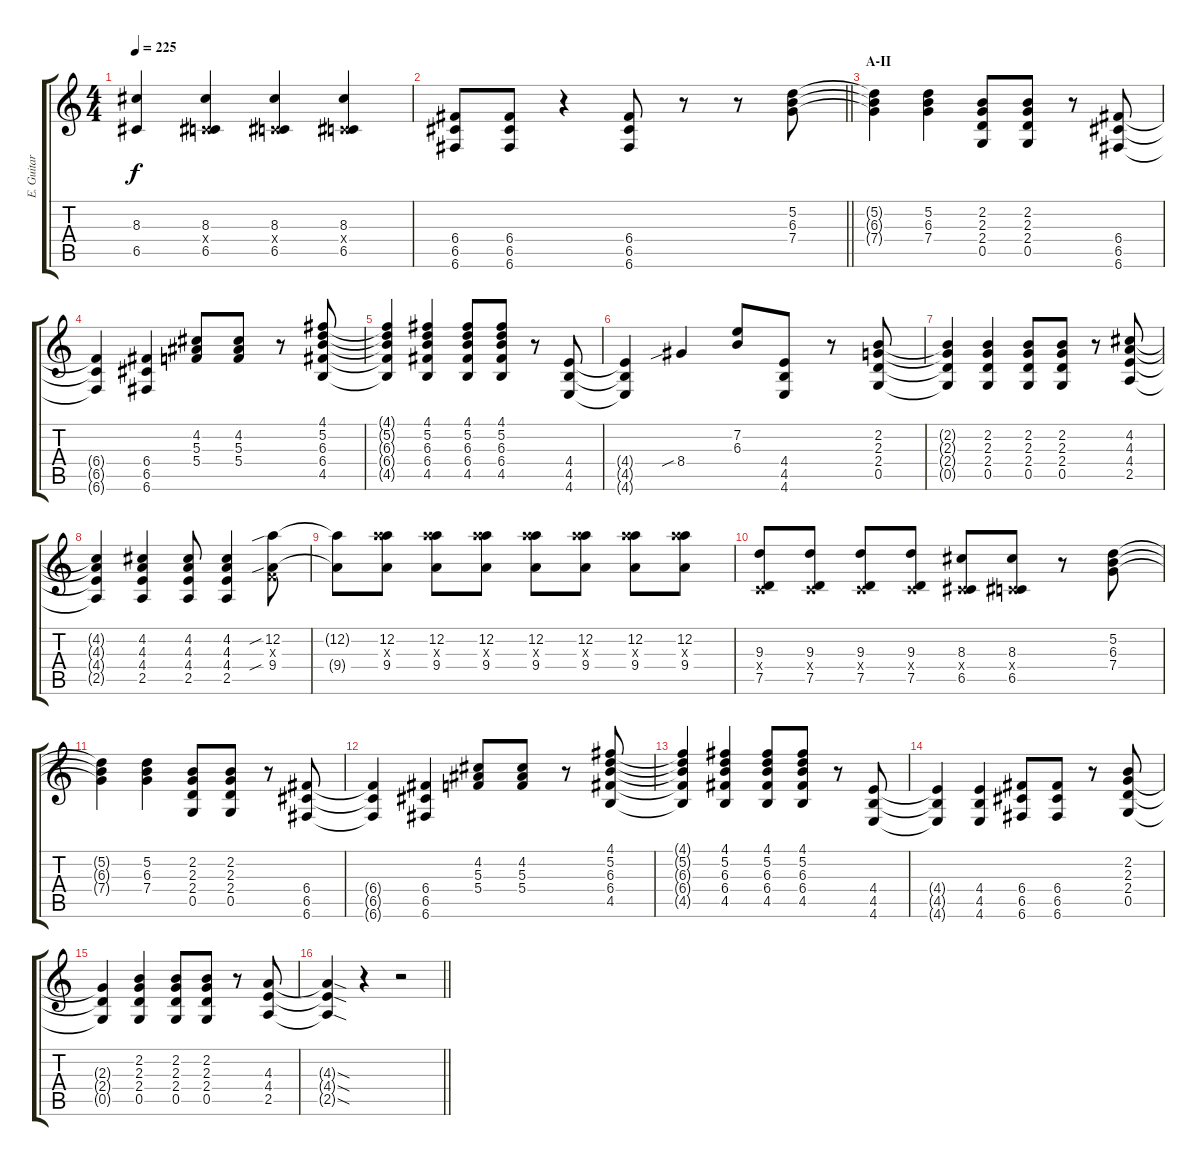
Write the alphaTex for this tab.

\track ("E. Guitar I (Uruha)" "E. Guitar ") {instrument overdrivenguitar}
\staff {score tabs}
\tuning (D4 A3 F3 C3 G2 C2) {hide}
\ts (4 4)
\tempo 225
\clef g2
\ks c
(8.3{t} 6.5{t}).4{dy f} (8.3 0.4{x} 6.5).4 (8.3 0.4{x} 6.5).4 (8.3 0.4{x} 6.5).4 |
\barLineRight lightlight
(6.4 6.5 6.6).8 (6.4 6.5 6.6).8 r.4 (6.4 6.5 6.6).8 r.8 r.8 (5.2 6.3 7.4).8 |
\section ("" "A-II")
(5.2{t} 6.3{t} 7.4{t}).4 (5.2 6.3 7.4).4 (2.2 2.3 2.4 0.5).8 (2.2 2.3 2.4 0.5).8 r.8 (6.4 6.5 6.6).8 |
(6.4{t} 6.5{t} 6.6{t}).4 (6.4 6.5 6.6).4 (4.2 5.3 5.4).8 (4.2 5.3 5.4).8 r.8 (4.1 5.2 6.3 6.4 4.5).8 |
(4.1{t} 5.2{t} 6.3{t} 6.4{t} 4.5{t}).4 (4.1 5.2 6.3 6.4 4.5).4 (4.1 5.2 6.3 6.4 4.5).8 (4.1 5.2 6.3 6.4 4.5).8 r.8 (4.4 4.5 4.6).8 |
(4.4{t} 4.5{t} 4.6{t}).4 8.4{sib}.4 (7.2 6.3).8 (4.4 4.5 4.6).8 r.8 (2.2 2.3 2.4 0.5).8 |
(2.2{t} 2.3{t} 2.4{t} 0.5{t}).4 (2.2 2.3 2.4 0.5).4 (2.2 2.3 2.4 0.5).8 (2.2 2.3 2.4 0.5).8 r.8 (4.2 4.3 4.4 2.5).8 |
(4.2{t} 4.3{t} 4.4{t} 2.5{t}).4 (4.2 4.3 4.4 2.5).4 (4.2 4.3 4.4 2.5).8 (4.2 4.3 4.4 2.5).4 (12.2{sib} 0.3{x} 9.4{sib}).8 |
(12.2{t} 9.4{t}).8 (12.2 16.3{x} 9.4).8 (12.2 16.3{x} 9.4).8 (12.2 16.3{x} 9.4).8 (12.2 16.3{x} 9.4).8 (12.2 16.3{x} 9.4).8 (12.2 16.3{x} 9.4).8 (12.2 16.3{x} 9.4).8 |
(9.3 0.4{x} 7.5).8 (9.3 0.4{x} 7.5).8 (9.3 0.4{x} 7.5).8 (9.3 0.4{x} 7.5).8 (8.3 0.4{x} 6.5).8 (8.3 0.4{x} 6.5).8 r.8 (5.2 6.3 7.4).8 |
(5.2{t} 6.3{t} 7.4{t}).4 (5.2 6.3 7.4).4 (2.2 2.3 2.4 0.5).8 (2.2 2.3 2.4 0.5).8 r.8 (6.4 6.5 6.6).8 |
(6.4{t} 6.5{t} 6.6{t}).4 (6.4 6.5 6.6).4 (4.2 5.3 5.4).8 (4.2 5.3 5.4).8 r.8 (4.1 5.2 6.3 6.4 4.5).8 |
(4.1{t} 5.2{t} 6.3{t} 6.4{t} 4.5{t}).4 (4.1 5.2 6.3 6.4 4.5).4 (4.1 5.2 6.3 6.4 4.5).8 (4.1 5.2 6.3 6.4 4.5).8 r.8 (4.4 4.5 4.6).8 |
(4.4{t} 4.5{t} 4.6{t}).4 (4.4 4.5 4.6).4 (6.4 6.5 6.6).8 (6.4 6.5 6.6).8 r.8 (2.2 2.3 2.4 0.5).8 |
(2.3{t} 2.4{t} 0.5{t}).4 (2.2 2.3 2.4 0.5).4 (2.2 2.3 2.4 0.5).8 (2.2 2.3 2.4 0.5).8 r.8 (4.3 4.4 2.5).8 |
\barLineRight lightlight
(4.3{sod t} 4.4{sod t} 2.5{sod t}).4 r.4 r.2
